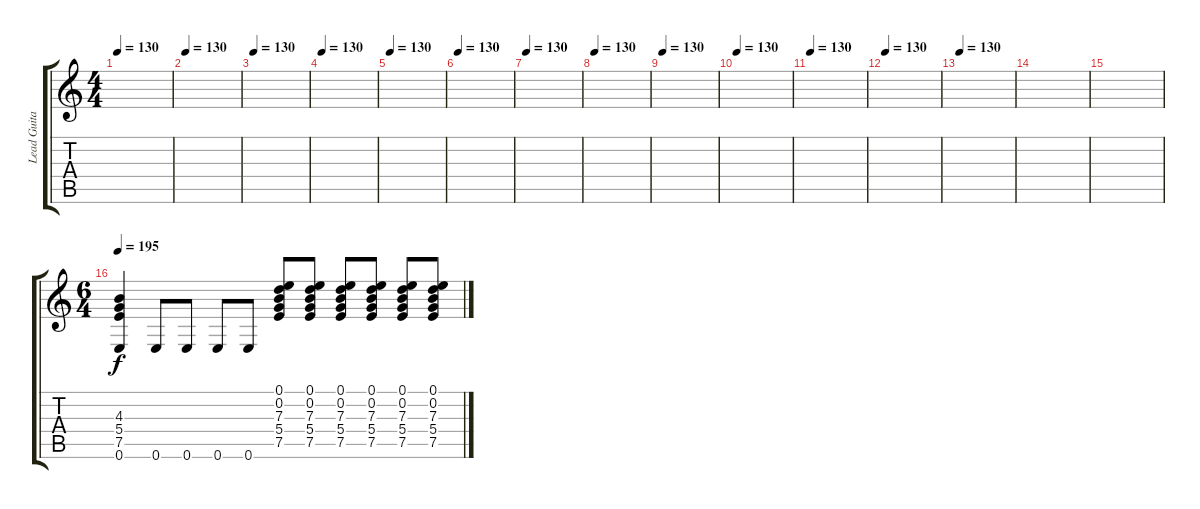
\track ("Lead Guitar" "Lead Guita") {instrument distortionguitar}
\staff {score tabs}
\tuning (E4 B3 G3 D3 A2 E2) {hide}
\ts (4 4)
\tempo 130
\clef g2
\ks c
|
\tempo 130
|
\tempo 130
|
\tempo 130
|
\tempo 130
|
\tempo 130
|
\tempo 130
|
\tempo 130
|
\tempo 130
|
\tempo 130
|
\tempo 130
|
\tempo 130
|
\tempo 130
|
|
|
\ts (6 4)
\tempo 195
(4.3 5.4 7.5 0.6).4{volume 10 balance 4} 0.6.8 0.6.8 0.6.8 0.6.8 (0.1 0.2 7.3 5.4 7.5).8 (0.1 0.2 7.3 5.4 7.5).8 (0.1 0.2 7.3 5.4 7.5).8 (0.1 0.2 7.3 5.4 7.5).8 (0.1 0.2 7.3 5.4 7.5).8 (0.1 0.2 7.3 5.4 7.5).8
